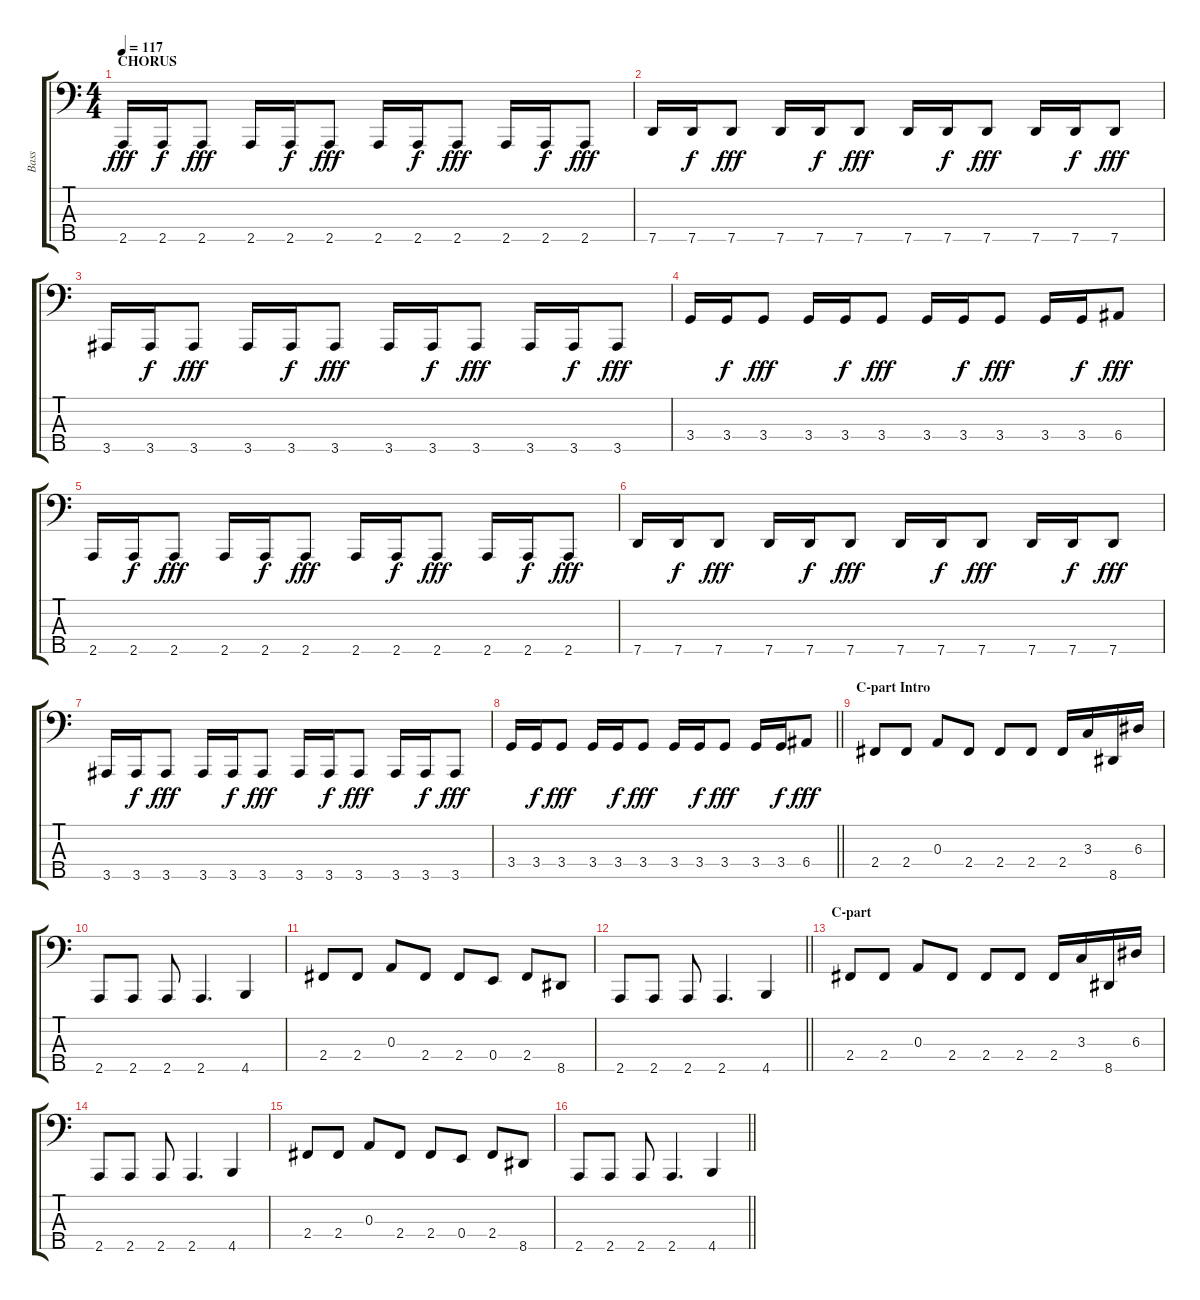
\track ("Bass" "Bass") {instrument electricbasspick}
\staff {score tabs}
\tuning (G2 D2 A1 E1 G0) {hide}
\ts (4 4)
\section ("" "CHORUS")
\tempo 117
\clef f4
\ks c
2.5.16{dy fff} 2.5.16{dy f} 2.5.8{dy fff} 2.5.16 2.5.16{dy f} 2.5.8{dy fff} 2.5.16 2.5.16{dy f} 2.5.8{dy fff} 2.5.16 2.5.16{dy f} 2.5.8{dy fff} |
7.5.16 7.5.16{dy f} 7.5.8{dy fff} 7.5.16 7.5.16{dy f} 7.5.8{dy fff} 7.5.16 7.5.16{dy f} 7.5.8{dy fff} 7.5.16 7.5.16{dy f} 7.5.8{dy fff} |
3.5.16 3.5.16{dy f} 3.5.8{dy fff} 3.5.16 3.5.16{dy f} 3.5.8{dy fff} 3.5.16 3.5.16{dy f} 3.5.8{dy fff} 3.5.16 3.5.16{dy f} 3.5.8{dy fff} |
3.4.16 3.4.16{dy f} 3.4.8{dy fff} 3.4.16 3.4.16{dy f} 3.4.8{dy fff} 3.4.16 3.4.16{dy f} 3.4.8{dy fff} 3.4.16 3.4.16{dy f} 6.4.8{dy fff} |
2.5.16 2.5.16{dy f} 2.5.8{dy fff} 2.5.16 2.5.16{dy f} 2.5.8{dy fff} 2.5.16 2.5.16{dy f} 2.5.8{dy fff} 2.5.16 2.5.16{dy f} 2.5.8{dy fff} |
7.5.16 7.5.16{dy f} 7.5.8{dy fff} 7.5.16 7.5.16{dy f} 7.5.8{dy fff} 7.5.16 7.5.16{dy f} 7.5.8{dy fff} 7.5.16 7.5.16{dy f} 7.5.8{dy fff} |
3.5.16 3.5.16{dy f} 3.5.8{dy fff} 3.5.16 3.5.16{dy f} 3.5.8{dy fff} 3.5.16 3.5.16{dy f} 3.5.8{dy fff} 3.5.16 3.5.16{dy f} 3.5.8{dy fff} |
\barLineRight lightlight
3.4.16 3.4.16{dy f} 3.4.8{dy fff} 3.4.16 3.4.16{dy f} 3.4.8{dy fff} 3.4.16 3.4.16{dy f} 3.4.8{dy fff} 3.4.16 3.4.16{dy f} 6.4.8{dy fff} |
\section ("" "C-part Intro")
2.4.8 2.4.8 0.3.8 2.4.8 2.4.8 2.4.8 2.4.16 3.3.16 8.5.16 6.3.16 |
2.5.8 2.5.8 2.5.8 2.5.4{d} 4.5.4 |
2.4.8 2.4.8 0.3.8 2.4.8 2.4.8 0.4.8 2.4.8 8.5.8 |
\barLineRight lightlight
2.5.8 2.5.8 2.5.8 2.5.4{d} 4.5.4 |
\section ("" "C-part")
2.4.8 2.4.8 0.3.8 2.4.8 2.4.8 2.4.8 2.4.16 3.3.16 8.5.16 6.3.16 |
2.5.8 2.5.8 2.5.8 2.5.4{d} 4.5.4 |
2.4.8 2.4.8 0.3.8 2.4.8 2.4.8 0.4.8 2.4.8 8.5.8 |
\barLineRight lightlight
2.5.8 2.5.8 2.5.8 2.5.4{d} 4.5.4
